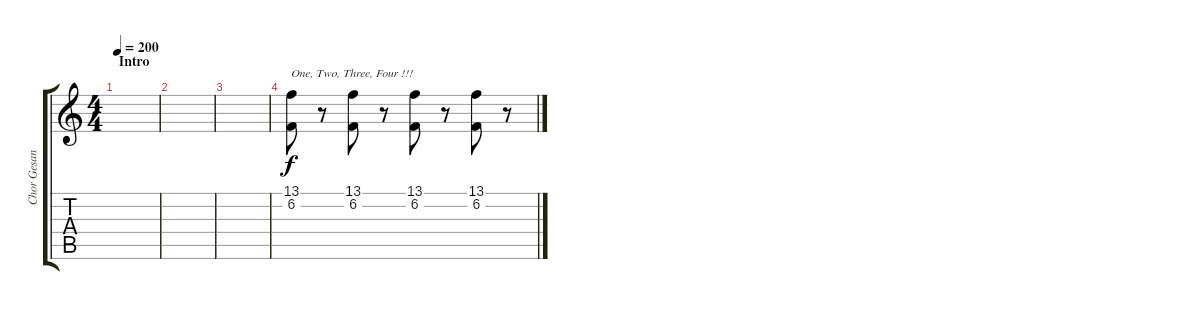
\track ("Chor Gesang" "Chor Gesan") {instrument choiraahs}
\staff {score tabs}
\tuning (E4 B3 G3 D3 A2 E2) {hide}
\ts (4 4)
\section ("" "Intro")
\tempo 200
\clef g2
\ks c
|
|
|
(13.1 6.2).8{txt "One, Two, Three, Four !!!"} r.8 (13.1 6.2).8 r.8 (13.1 6.2).8 r.8 (13.1 6.2).8 r.8
